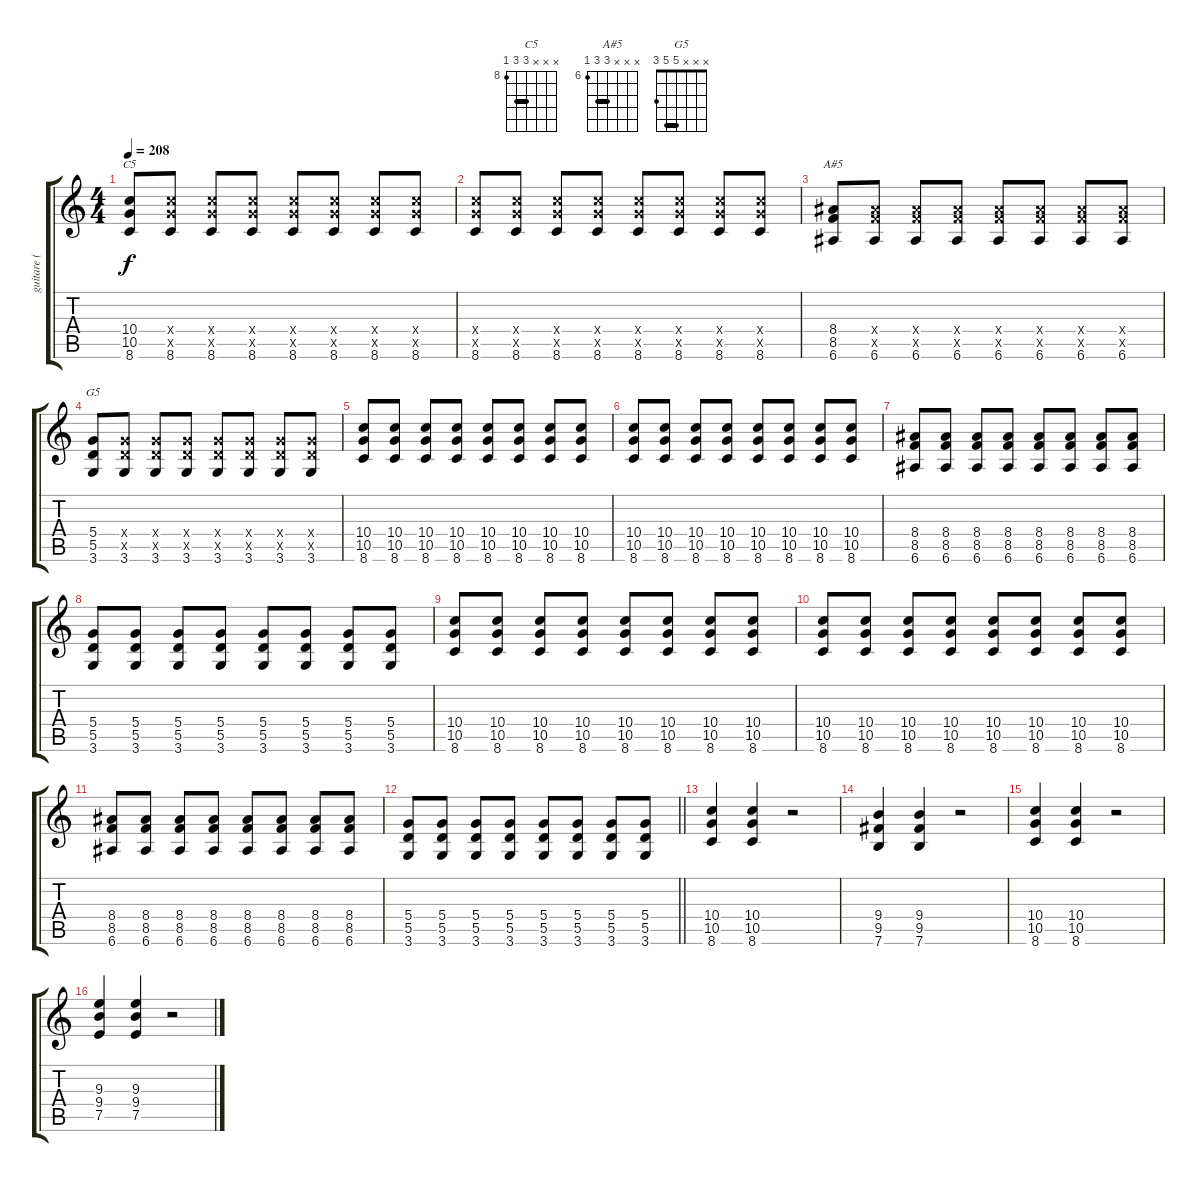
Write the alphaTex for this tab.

\track ("guitare ( Yves ) " "guitare ( ") {instrument distortionguitar}
\staff {score tabs}
\tuning (E4 B3 G3 D3 A2 E2) {hide}
\chord ("C5" x x x 10 10 8) {firstfret 8 barre 10}
\chord ("A#5" x x x 8 8 6) {firstfret 6 barre 8}
\chord ("G5" x x x 5 5 3) {barre 5}
\ts (4 4)
\tempo 208
\clef g2
\ks c
(10.4 10.5 8.6).8{ch "C5" dy f} (10.4{x} 10.5{x} 8.6).8 (10.4{x} 10.5{x} 8.6).8 (10.4{x} 10.5{x} 8.6).8 (10.4{x} 10.5{x} 8.6).8 (10.4{x} 10.5{x} 8.6).8 (10.4{x} 10.5{x} 8.6).8 (10.4{x} 10.5{x} 8.6).8 |
(10.4{x} 10.5{x} 8.6).8 (10.4{x} 10.5{x} 8.6).8 (10.4{x} 10.5{x} 8.6).8 (10.4{x} 10.5{x} 8.6).8 (10.4{x} 10.5{x} 8.6).8 (10.4{x} 10.5{x} 8.6).8 (10.4{x} 10.5{x} 8.6).8 (10.4{x} 10.5{x} 8.6).8 |
(8.4 8.5 6.6).8{ch "A#5"} (8.4{x} 8.5{x} 6.6).8 (8.4{x} 8.5{x} 6.6).8 (8.4{x} 8.5{x} 6.6).8 (8.4{x} 8.5{x} 6.6).8 (8.4{x} 8.5{x} 6.6).8 (8.4{x} 8.5{x} 6.6).8 (8.4{x} 8.5{x} 6.6).8 |
(5.4 5.5 3.6).8{ch "G5"} (5.4{x} 5.5{x} 3.6).8 (5.4{x} 5.5{x} 3.6).8 (5.4{x} 5.5{x} 3.6).8 (5.4{x} 5.5{x} 3.6).8 (5.4{x} 5.5{x} 3.6).8 (5.4{x} 5.5{x} 3.6).8 (5.4{x} 5.5{x} 3.6).8 |
(10.4 10.5 8.6).8 (10.4 10.5 8.6).8 (10.4 10.5 8.6).8 (10.4 10.5 8.6).8 (10.4 10.5 8.6).8 (10.4 10.5 8.6).8 (10.4 10.5 8.6).8 (10.4 10.5 8.6).8 |
(10.4 10.5 8.6).8 (10.4 10.5 8.6).8 (10.4 10.5 8.6).8 (10.4 10.5 8.6).8 (10.4 10.5 8.6).8 (10.4 10.5 8.6).8 (10.4 10.5 8.6).8 (10.4 10.5 8.6).8 |
(8.4 8.5 6.6).8 (8.4 8.5 6.6).8 (8.4 8.5 6.6).8 (8.4 8.5 6.6).8 (8.4 8.5 6.6).8 (8.4 8.5 6.6).8 (8.4 8.5 6.6).8 (8.4 8.5 6.6).8 |
(5.4 5.5 3.6).8 (5.4 5.5 3.6).8 (5.4 5.5 3.6).8 (5.4 5.5 3.6).8 (5.4 5.5 3.6).8 (5.4 5.5 3.6).8 (5.4 5.5 3.6).8 (5.4 5.5 3.6).8 |
(10.4 10.5 8.6).8 (10.4 10.5 8.6).8 (10.4 10.5 8.6).8 (10.4 10.5 8.6).8 (10.4 10.5 8.6).8 (10.4 10.5 8.6).8 (10.4 10.5 8.6).8 (10.4 10.5 8.6).8 |
(10.4 10.5 8.6).8 (10.4 10.5 8.6).8 (10.4 10.5 8.6).8 (10.4 10.5 8.6).8 (10.4 10.5 8.6).8 (10.4 10.5 8.6).8 (10.4 10.5 8.6).8 (10.4 10.5 8.6).8 |
(8.4 8.5 6.6).8 (8.4 8.5 6.6).8 (8.4 8.5 6.6).8 (8.4 8.5 6.6).8 (8.4 8.5 6.6).8 (8.4 8.5 6.6).8 (8.4 8.5 6.6).8 (8.4 8.5 6.6).8 |
\barLineRight lightlight
(5.4 5.5 3.6).8 (5.4 5.5 3.6).8 (5.4 5.5 3.6).8 (5.4 5.5 3.6).8 (5.4 5.5 3.6).8 (5.4 5.5 3.6).8 (5.4 5.5 3.6).8 (5.4 5.5 3.6).8 |
(10.4 10.5 8.6).4 (10.4 10.5 8.6).4 r.2 |
(9.4 9.5 7.6).4 (9.4 9.5 7.6).4 r.2 |
(10.4 10.5 8.6).4 (10.4 10.5 8.6).4 r.2 |
(9.3 9.4 7.5).4 (9.3 9.4 7.5).4 r.2
